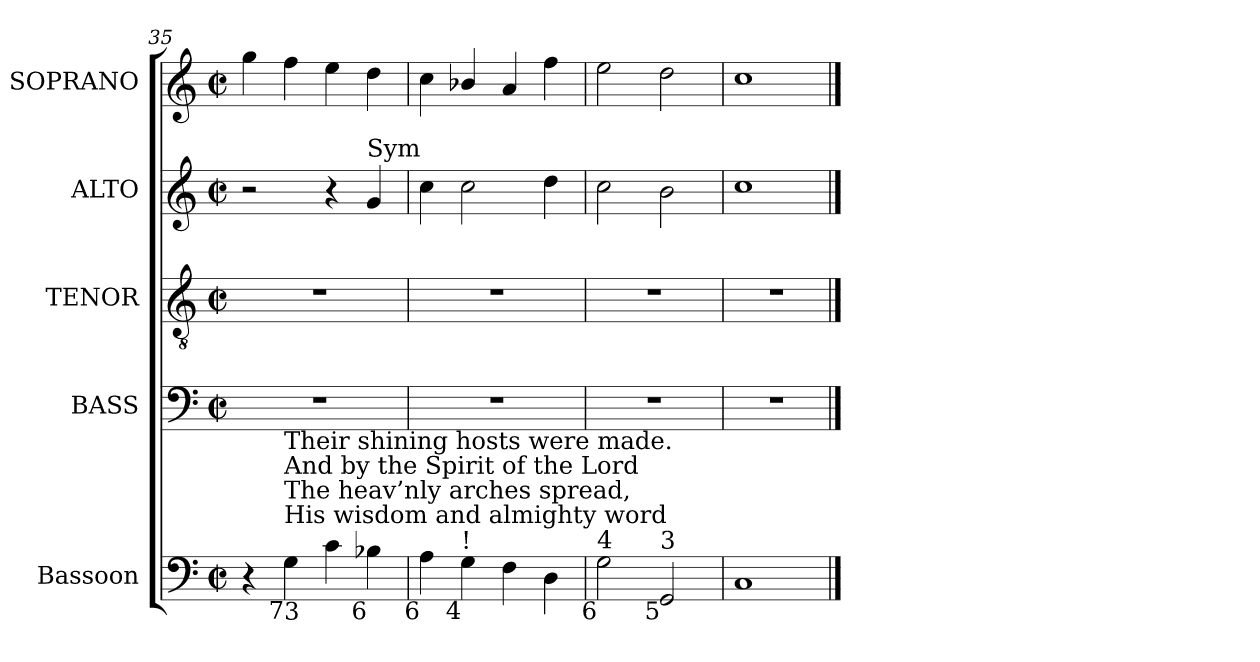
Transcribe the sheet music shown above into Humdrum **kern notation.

**kern	**kern	**kern	**kern	**kern
*part5	*part4	*part3	*part2	*part1
*staff5	*staff4	*staff3	*staff2	*staff1
*I"Bassoon	*I"BASS	*I"TENOR	*I"ALTO	*I"SOPRANO
*I'Bsn.	*I'B.	*I'T.	*I'A.	*I'S.
*clefF4	*clefF4	*clefGv2	*clefG2	*clefG2
*	*	*ITrd7c12	*	*
*k[]	*k[]	*k[]	*k[]	*k[]
*C:	*C:	*C:	*C:	*C:
*M2/2	*M2/2	*M2/2	*M2/2	*M2/2
*met(c|)	*met(c|)	*met(c|)	*met(c|)	*met(c|)
=35	=35	=35	=35	=35
4r	1r	1r	2r	4ggi\
!LO:TX:b:t=3	!	!	!	!
!LO:TX:t=His wisdom and almighty word	!	!	!	!
!LO:TX:t=The heav’nly arches spread,	!	!	!	!
!LO:TX:t=And by the Spirit of the Lord	!	!	!	!
!LO:TX:t=Their shining hosts were made.	!	!	!	!
!LO:TX:b:rj:t=7	!	!	!	!
4Gi\	.	.	.	4ffi\
4ci\	.	.	4r	4eei\
!	!	!	!LO:TX:a:t=Sym	!
!LO:TX:b:rj:t=6	!	!	!	!
4B-Xi\	.	.	4gi/	4ddi\
=36	=36	=36	=36	=36
!LO:TX:b:rj:t=6	!	!	!	!
4Ai\	1r	1r	4cci\	4cci\
!LO:TX:b:rj:t=4	!	!	!	!
!LO:TX:t=!	!	!	!	!
4Gi\	.	.	2cci\	4b-Xi/
4Fi\	.	.	.	4ai/
4Di\	.	.	4ddi\	4ffi\
=37	=37	=37	=37	=37
!LO:TX:b:rj:t=6	!	!	!	!
!LO:TX:t=4	!	!	!	!
2Gi\	1r	1r	2cci\	2eei\
!LO:TX:b:rj:t=5	!	!	!	!
!LO:TX:t=3	!	!	!	!
2GGi/	.	.	2bi\	2ddi\
=38	=38	=38	=38	=38
1Ci	1r	1r	1cci	1cci
==	==	==	==	==
*-	*-	*-	*-	*-
